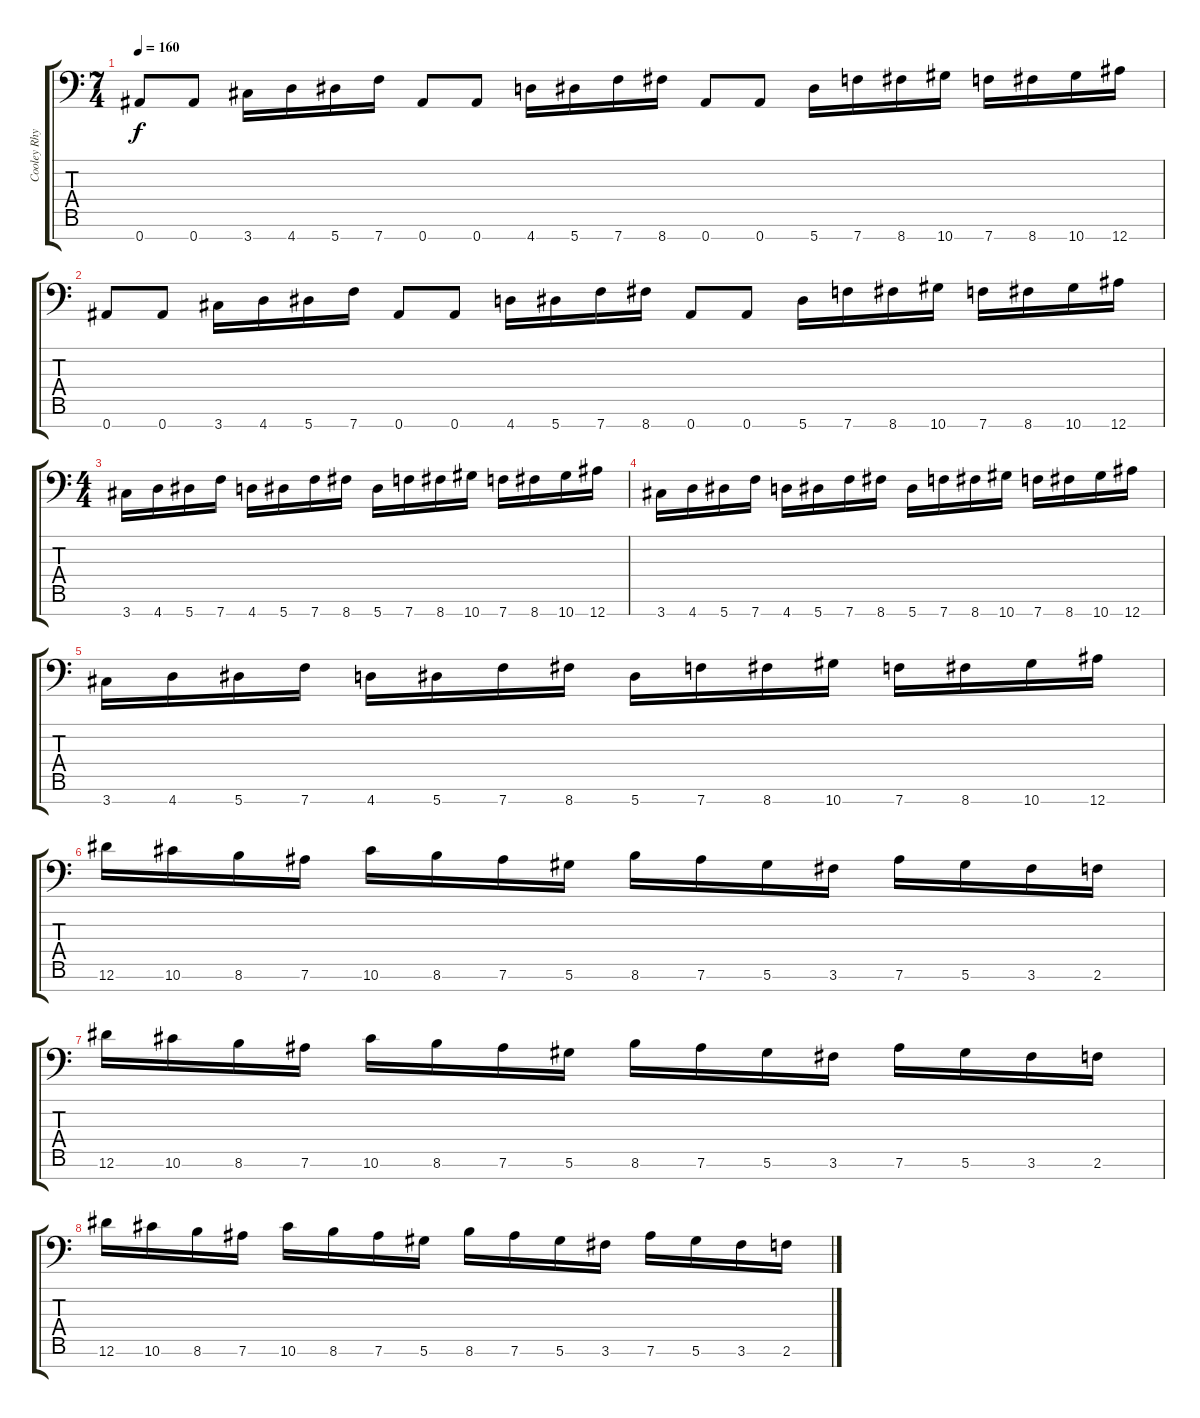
\track ("Cooley Rhythm" "Cooley Rhy") {instrument distortionguitar}
\staff {score tabs}
\tuning (Eb4 Bb3 Gb3 Db3 Ab2 Eb2 Bb1) {hide}
\ts (7 4)
\tempo 160
\clef f4
\ks c
0.7.8{dy f} 0.7.8 3.7.16 4.7.16 5.7.16 7.7.16 0.7.8 0.7.8 4.7.16 5.7.16 7.7.16 8.7.16 0.7.8 0.7.8 5.7.16 7.7.16 8.7.16 10.7.16 7.7.16 8.7.16 10.7.16 12.7.16 |
0.7.8 0.7.8 3.7.16 4.7.16 5.7.16 7.7.16 0.7.8 0.7.8 4.7.16 5.7.16 7.7.16 8.7.16 0.7.8 0.7.8 5.7.16 7.7.16 8.7.16 10.7.16 7.7.16 8.7.16 10.7.16 12.7.16 |
\ts (4 4)
3.7.16 4.7.16 5.7.16 7.7.16 4.7.16 5.7.16 7.7.16 8.7.16 5.7.16 7.7.16 8.7.16 10.7.16 7.7.16 8.7.16 10.7.16 12.7.16 |
3.7.16 4.7.16 5.7.16 7.7.16 4.7.16 5.7.16 7.7.16 8.7.16 5.7.16 7.7.16 8.7.16 10.7.16 7.7.16 8.7.16 10.7.16 12.7.16 |
3.7.16 4.7.16 5.7.16 7.7.16 4.7.16 5.7.16 7.7.16 8.7.16 5.7.16 7.7.16 8.7.16 10.7.16 7.7.16 8.7.16 10.7.16 12.7.16 |
12.6.16 10.6.16 8.6.16 7.6.16 10.6.16 8.6.16 7.6.16 5.6.16 8.6.16 7.6.16 5.6.16 3.6.16 7.6.16 5.6.16 3.6.16 2.6.16 |
12.6.16 10.6.16 8.6.16 7.6.16 10.6.16 8.6.16 7.6.16 5.6.16 8.6.16 7.6.16 5.6.16 3.6.16 7.6.16 5.6.16 3.6.16 2.6.16 |
12.6.16 10.6.16 8.6.16 7.6.16 10.6.16 8.6.16 7.6.16 5.6.16 8.6.16 7.6.16 5.6.16 3.6.16 7.6.16 5.6.16 3.6.16 2.6.16
